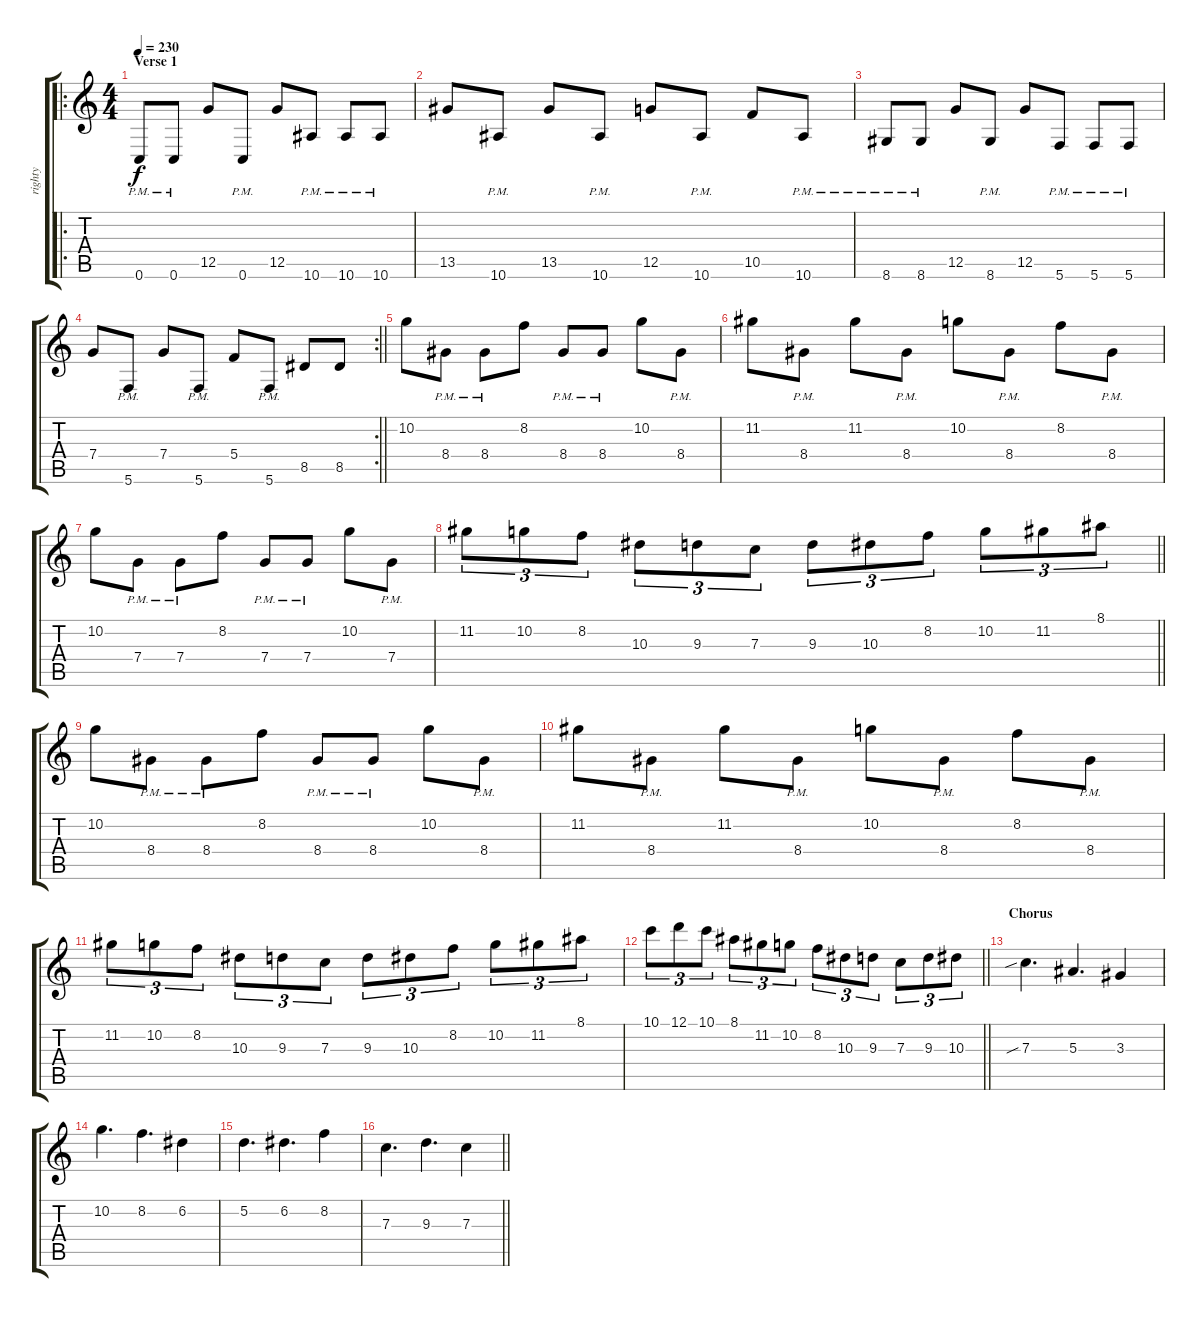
\track ("righty" "righty") {instrument overdrivenguitar}
\staff {score tabs}
\tuning (D4 A3 F3 C3 G2 C2) {hide}
\ro
\ts (4 4)
\section ("" "Verse 1")
\tempo 230
\clef g2
\ks c
0.6{pm}.8{dy f} 0.6{pm}.8 12.5.8 0.6{pm}.8 12.5.8 10.6{pm}.8 10.6{pm}.8 10.6{pm}.8 |
13.5.8 10.6{pm}.8 13.5.8 10.6{pm}.8 12.5.8 10.6{pm}.8 10.5.8 10.6{pm}.8 |
8.6{pm}.8 8.6{pm}.8 12.5.8 8.6{pm}.8 12.5.8 5.6{pm}.8 5.6{pm}.8 5.6{pm}.8 |
\rc 2
\barLineRight lightlight
7.4.8 5.6{pm}.8 7.4.8 5.6{pm}.8 5.4.8 5.6{pm}.8 8.5.8 8.5.8 |
10.2.8 8.4{pm}.8 8.4{pm}.8 8.2.8 8.4{pm}.8 8.4{pm}.8 10.2.8 8.4{pm}.8 |
11.2.8 8.4{pm}.8 11.2.8 8.4{pm}.8 10.2.8 8.4{pm}.8 8.2.8 8.4{pm}.8 |
10.2.8 7.4{pm}.8 7.4{pm}.8 8.2.8 7.4{pm}.8 7.4{pm}.8 10.2.8 7.4{pm}.8 |
\barLineRight lightlight
11.2.8{tu (3 2)} 10.2.8{tu (3 2)} 8.2.8{tu (3 2)} 10.3.8{tu (3 2)} 9.3.8{tu (3 2)} 7.3.8{tu (3 2)} 9.3.8{tu (3 2)} 10.3.8{tu (3 2)} 8.2.8{tu (3 2)} 10.2.8{tu (3 2)} 11.2.8{tu (3 2)} 8.1.8{tu (3 2)} |
10.2.8 8.4{pm}.8 8.4{pm}.8 8.2.8 8.4{pm}.8 8.4{pm}.8 10.2.8 8.4{pm}.8 |
11.2.8 8.4{pm}.8 11.2.8 8.4{pm}.8 10.2.8 8.4{pm}.8 8.2.8 8.4{pm}.8 |
11.2.8{tu (3 2)} 10.2.8{tu (3 2)} 8.2.8{tu (3 2)} 10.3.8{tu (3 2)} 9.3.8{tu (3 2)} 7.3.8{tu (3 2)} 9.3.8{tu (3 2)} 10.3.8{tu (3 2)} 8.2.8{tu (3 2)} 10.2.8{tu (3 2)} 11.2.8{tu (3 2)} 8.1.8{tu (3 2)} |
\barLineRight lightlight
10.1.8{tu (3 2)} 12.1.8{tu (3 2)} 10.1.8{tu (3 2)} 8.1.8{tu (3 2)} 11.2.8{tu (3 2)} 10.2.8{tu (3 2)} 8.2.8{tu (3 2)} 10.3.8{tu (3 2)} 9.3.8{tu (3 2)} 7.3.8{tu (3 2)} 9.3.8{tu (3 2)} 10.3.8{tu (3 2)} |
\section ("" "Chorus")
7.3{sib}.4{d} 5.3.4{d} 3.3.4 |
10.2.4{d} 8.2.4{d} 6.2.4 |
5.2.4{d} 6.2.4{d} 8.2.4 |
\barLineRight lightlight
7.3.4{d} 9.3.4{d} 7.3.4
